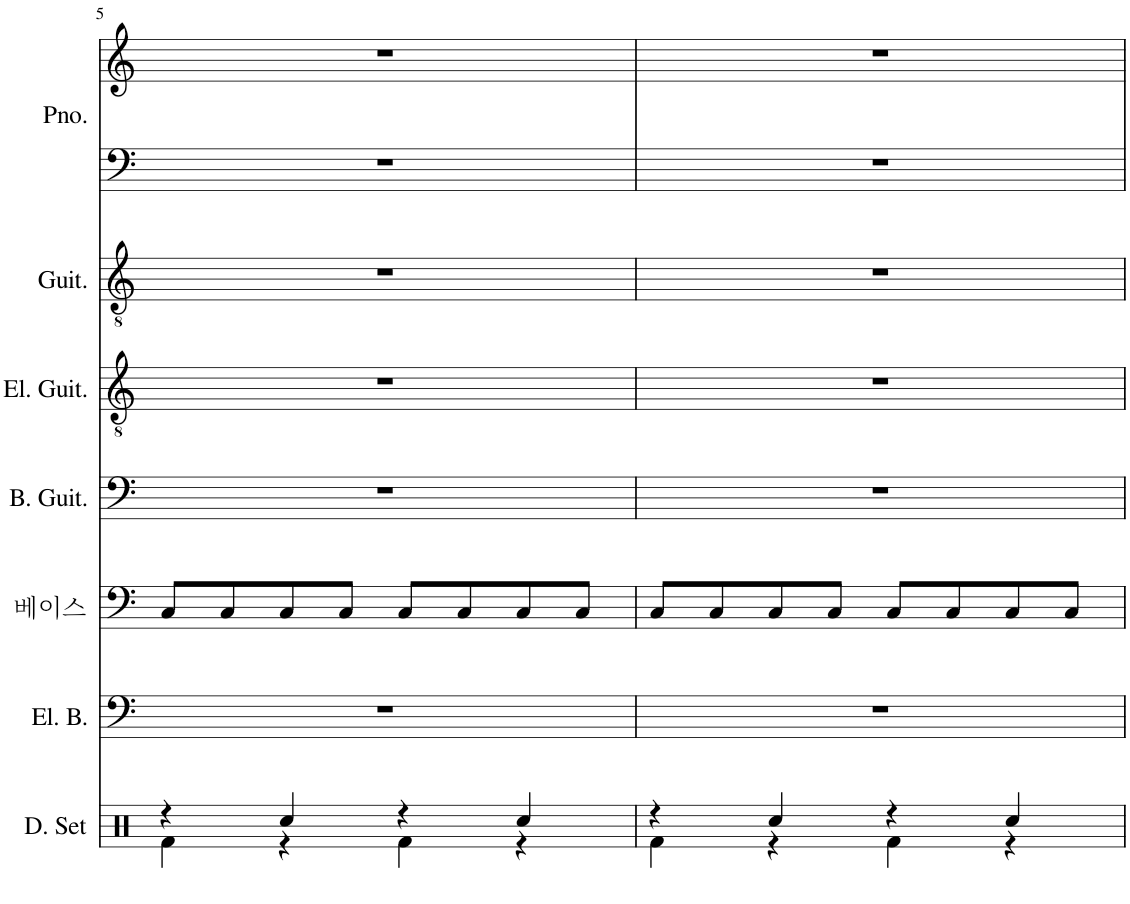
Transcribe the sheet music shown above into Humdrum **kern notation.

**kern	**kern	**kern	**kern	**kern	**kern	**kern	**kern
*part7	*part6	*part5	*part4	*part3	*part2	*part1	*part1
*staff8	*staff7	*staff6	*staff5	*staff4	*staff3	*staff2	*staff1
*I"드럼세트	*I"일렉트릭 베이스	*I"어쿠스틱 베이스	*I"베이스 기타	*I"일렉 기타	*I"어쿠스틱 기타	*I"Piano	*
*	*	*	*	*	*	*I'Pno.	*
!!LO:PB:g=z
*clefX	*clefF4	*clefF4	*clefF4	*clefGv2	*clefGv2	*clefF4	*clefG2
*	*Trd7c12	*Trd7c12	*Trd7c12	*	*	*	*
*k[]	*k[]	*k[]	*k[]	*k[]	*k[]	*k[]	*k[]
*M4/4	*M4/4	*M4/4	*M4/4	*M4/4	*M4/4	*M4/4	*M4/4
=5	=5	=5	=5	=5	=5	=5	=5
*^	*	*	*	*	*	*	*
4r	4Rf\	1r	8C/L	1r	1r	1r	1r	1r
.	.	.	8C/	.	.	.	.	.
4Rcc/	4r	.	8C/	.	.	.	.	.
.	.	.	8C/J	.	.	.	.	.
4r	4Rf\	.	8C/L	.	.	.	.	.
.	.	.	8C/	.	.	.	.	.
4Rcc/	4r	.	8C/	.	.	.	.	.
.	.	.	8C/J	.	.	.	.	.
=6	=6	=6	=6	=6	=6	=6	=6	=6
4r	4Rf\	1r	8C/L	1r	1r	1r	1r	1r
.	.	.	8C/	.	.	.	.	.
4Rcc/	4r	.	8C/	.	.	.	.	.
.	.	.	8C/J	.	.	.	.	.
4r	4Rf\	.	8C/L	.	.	.	.	.
.	.	.	8C/	.	.	.	.	.
4Rcc/	4r	.	8C/	.	.	.	.	.
.	.	.	8C/J	.	.	.	.	.
*v	*v	*	*	*	*	*	*	*
=	=	=	=	=	=	=	=
*-	*-	*-	*-	*-	*-	*-	*-
